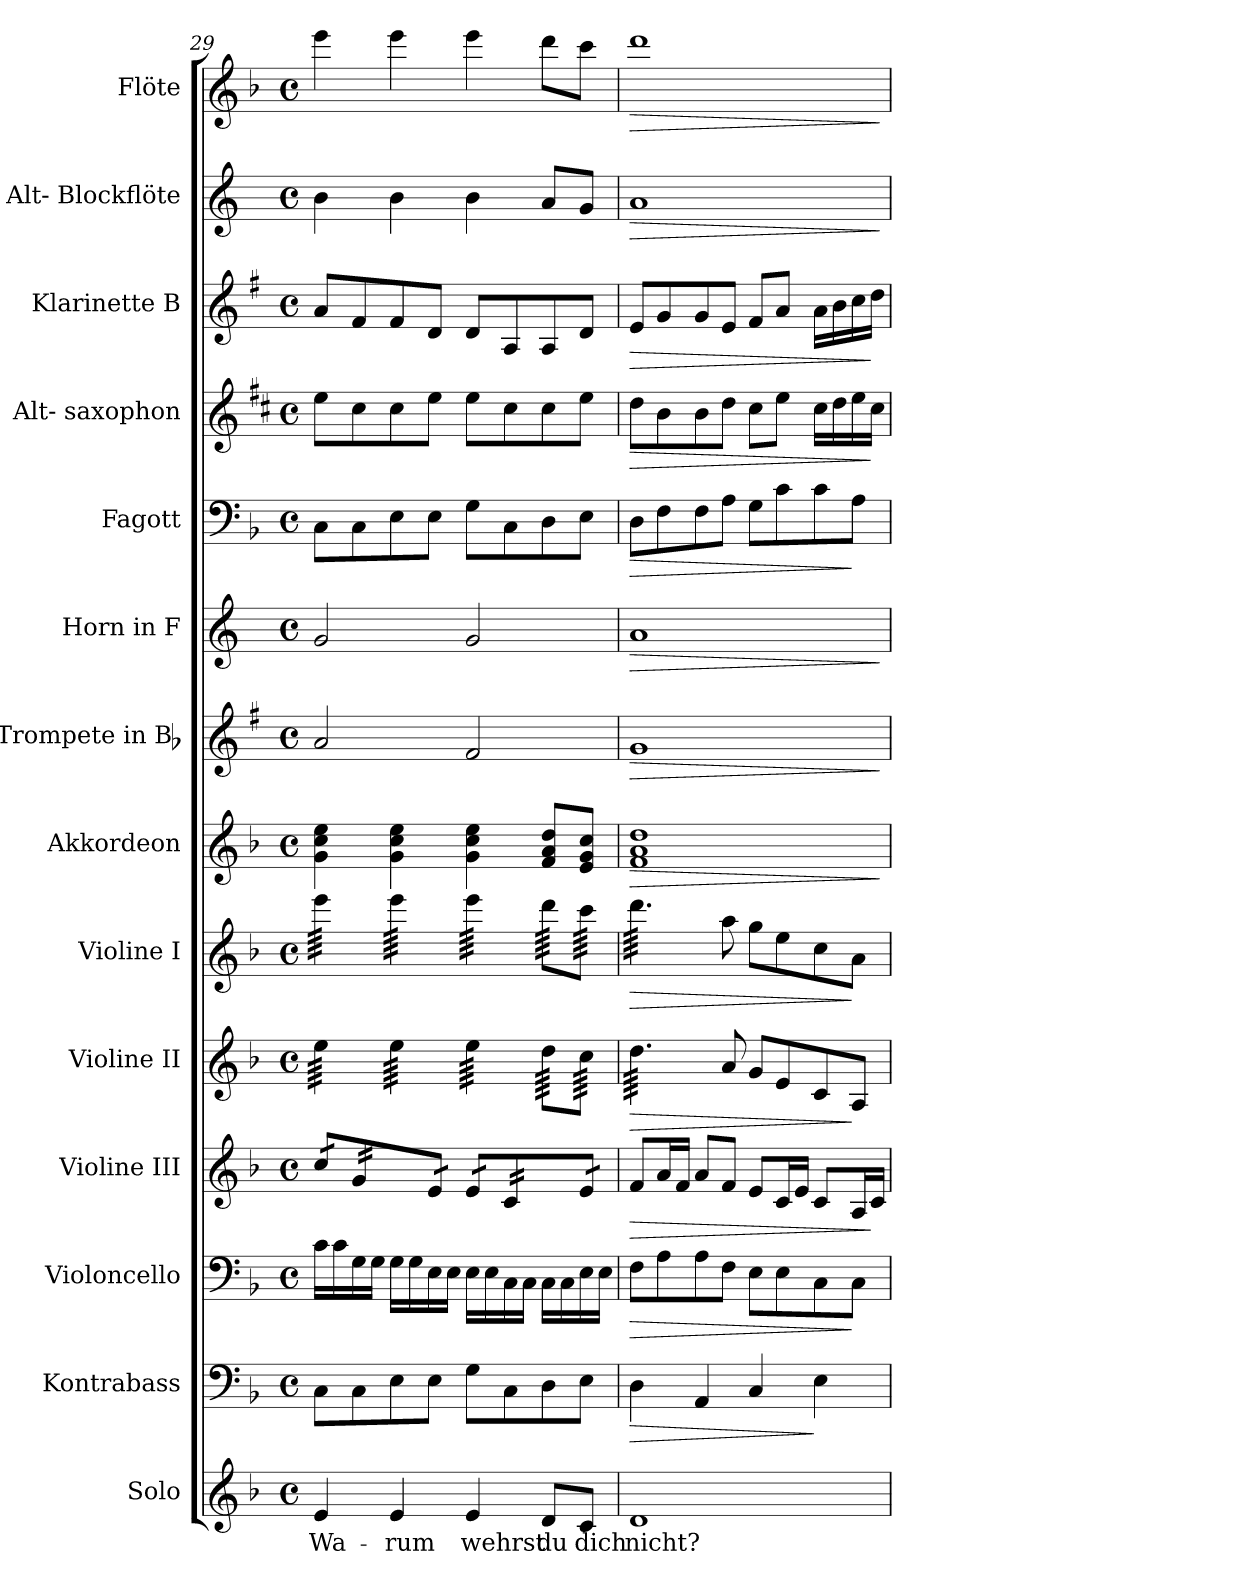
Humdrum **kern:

**kern	**text	**kern	**dynam	**kern	**dynam	**kern	**dynam	**kern	**dynam	**kern	**dynam	**kern	**dynam	**kern	**dynam	**kern	**dynam	**kern	**dynam	**kern	**dynam	**kern	**dynam	**kern	**dynam	**kern	**dynam
*part14	*part14	*part13	*part13	*part12	*part12	*part11	*part11	*part10	*part10	*part9	*part9	*part8	*part8	*part7	*part7	*part6	*part6	*part5	*part5	*part4	*part4	*part3	*part3	*part2	*part2	*part1	*part1
*staff14	*staff14	*staff13	*staff13	*staff12	*staff12	*staff11	*staff11	*staff10	*staff10	*staff9	*staff9	*staff8	*staff8	*staff7	*staff7	*staff6	*staff6	*staff5	*staff5	*staff4	*staff4	*staff3	*staff3	*staff2	*staff2	*staff1	*staff1
*I"Solo	*	*I"Kontrabass	*	*I"Violoncello	*	*I"Violine III	*	*I"Violine II	*	*I"Violine I	*	*I"Akkordeon	*	*I"Trompete in Bb	*	*I"Horn in F	*	*I"Fagott	*	*I"Alt- saxophon	*	*I"Klarinette B	*	*I"Alt- Blockflöte	*	*I"Flöte	*
*I'Solo	*	*I'Kb.	*	*I'Vc.	*	*I'Vln. III	*	*I'Vln. II	*	*I'Vln. I	*	*I'Akk.	*	*I'Tpt.	*	*I'Hn.	*	*I'Fgt.	*	*I'ASax.	*	*I'Kl.	*	*I'ABfl.	*	*I'Fl.	*
*clefG2	*	*clefF4	*	*clefF4	*	*clefG2	*	*clefG2	*	*clefG2	*	*clefG2	*	*clefG2	*	*clefG2	*	*clefF4	*	*clefG2	*	*clefG2	*	*clefG2	*	*clefG2	*
*	*	*ITrd7c12	*	*	*	*	*	*	*	*	*	*	*	*ITrd1c2	*	*ITrd4c7	*	*	*	*ITrd5c9	*	*ITrd1c2	*	*ITrd-3c-5	*	*	*
*k[b-]	*	*k[b-]	*	*k[b-]	*	*k[b-]	*	*k[b-]	*	*k[b-]	*	*k[b-]	*	*k[b-]	*	*k[b-]	*	*k[b-]	*	*k[b-]	*	*k[b-]	*	*k[b-]	*	*k[b-]	*
*d:	*	*d:	*	*d:	*	*d:	*	*d:	*	*d:	*	*d:	*	*d:	*	*d:	*	*d:	*	*d:	*	*d:	*	*d:	*	*d:	*
*M4/4	*	*M4/4	*	*M4/4	*	*M4/4	*	*M4/4	*	*M4/4	*	*M4/4	*	*M4/4	*	*M4/4	*	*M4/4	*	*M4/4	*	*M4/4	*	*M4/4	*	*M4/4	*
*met(c)	*	*met(c)	*	*met(c)	*	*met(c)	*	*met(c)	*	*met(c)	*	*met(c)	*	*met(c)	*	*met(c)	*	*met(c)	*	*met(c)	*	*met(c)	*	*met(c)	*	*met(c)	*
=29	=29	=29	=29	=29	=29	=29	=29	=29	=29	=29	=29	=29	=29	=29	=29	=29	=29	=29	=29	=29	=29	=29	=29	=29	=29	=29	=29
!	!LO:LY:b:color=#000000	!	!	!	!	!	!	!	!	!	!	!	!	!	!	!	!	!	!	!	!	!	!	!	!	!	!
*	*	*	*	*	*	*tremolo	*	*	*	*	*	*	*	*	*	*	*	*	*	*	*	*	*	*	*	*	*
*	*	*	*	*	*	*	*	*tremolo	*	*	*	*	*	*	*	*	*	*	*	*	*	*	*	*	*	*	*
*	*	*	*	*	*	*	*	*	*	*tremolo	*	*	*	*	*	*	*	*	*	*	*	*	*	*	*	*	*
4ei/	Wa-	8CCi\L	.	16ci\LL	.	16cci/LL	.	64eei\LLLL	.	64eeei\LLLL	.	4gi\ 4cci 4eei	.	2gi/	.	2ci/	.	8Ci\L	.	8gi\L	.	8gi/L	.	4eei\	.	4eeei\	.
.	.	.	.	.	.	.	.	64eei\	.	64eeei\	.	.	.	.	.	.	.	.	.	.	.	.	.	.	.	.	.
.	.	.	.	.	.	.	.	64eei\	.	64eeei\	.	.	.	.	.	.	.	.	.	.	.	.	.	.	.	.	.
.	.	.	.	.	.	.	.	64eei\	.	64eeei\	.	.	.	.	.	.	.	.	.	.	.	.	.	.	.	.	.
.	.	.	.	16ci\	.	16cci/	.	64eei\	.	64eeei\	.	.	.	.	.	.	.	.	.	.	.	.	.	.	.	.	.
.	.	.	.	.	.	.	.	64eei\	.	64eeei\	.	.	.	.	.	.	.	.	.	.	.	.	.	.	.	.	.
.	.	.	.	.	.	.	.	64eei\	.	64eeei\	.	.	.	.	.	.	.	.	.	.	.	.	.	.	.	.	.
.	.	.	.	.	.	.	.	64eei\	.	64eeei\	.	.	.	.	.	.	.	.	.	.	.	.	.	.	.	.	.
.	.	8CCi\	.	16Gi\	.	16gi/	.	64eei\	.	64eeei\	.	.	.	.	.	.	.	8Ci\	.	8ei\	.	8ei/	.	.	.	.	.
.	.	.	.	.	.	.	.	64eei\	.	64eeei\	.	.	.	.	.	.	.	.	.	.	.	.	.	.	.	.	.
.	.	.	.	.	.	.	.	64eei\	.	64eeei\	.	.	.	.	.	.	.	.	.	.	.	.	.	.	.	.	.
.	.	.	.	.	.	.	.	64eei\	.	64eeei\	.	.	.	.	.	.	.	.	.	.	.	.	.	.	.	.	.
.	.	.	.	16Gi\JJ	.	16gi/	.	64eei\	.	64eeei\	.	.	.	.	.	.	.	.	.	.	.	.	.	.	.	.	.
.	.	.	.	.	.	.	.	64eei\	.	64eeei\	.	.	.	.	.	.	.	.	.	.	.	.	.	.	.	.	.
.	.	.	.	.	.	.	.	64eei\	.	64eeei\	.	.	.	.	.	.	.	.	.	.	.	.	.	.	.	.	.
.	.	.	.	.	.	.	.	64eei\JJJJ	.	64eeei\JJJJ	.	.	.	.	.	.	.	.	.	.	.	.	.	.	.	.	.
!	!LO:LY:b:color=#000000	!	!	!	!	!	!	!	!	!	!	!	!	!	!	!	!	!	!	!	!	!	!	!	!	!	!
4ei/	-rum	8EEi\	.	16Gi\LL	.	16gi/	.	64eei\LLLL	.	64eeei\LLLL	.	4gi\ 4cci 4eei	.	.	.	.	.	8Ei\	.	8ei\	.	8ei/	.	4eei\	.	4eeei\	.
.	.	.	.	.	.	.	.	64eei\	.	64eeei\	.	.	.	.	.	.	.	.	.	.	.	.	.	.	.	.	.
.	.	.	.	.	.	.	.	64eei\	.	64eeei\	.	.	.	.	.	.	.	.	.	.	.	.	.	.	.	.	.
.	.	.	.	.	.	.	.	64eei\	.	64eeei\	.	.	.	.	.	.	.	.	.	.	.	.	.	.	.	.	.
.	.	.	.	16Gi\	.	16gi/	.	64eei\	.	64eeei\	.	.	.	.	.	.	.	.	.	.	.	.	.	.	.	.	.
.	.	.	.	.	.	.	.	64eei\	.	64eeei\	.	.	.	.	.	.	.	.	.	.	.	.	.	.	.	.	.
.	.	.	.	.	.	.	.	64eei\	.	64eeei\	.	.	.	.	.	.	.	.	.	.	.	.	.	.	.	.	.
.	.	.	.	.	.	.	.	64eei\	.	64eeei\	.	.	.	.	.	.	.	.	.	.	.	.	.	.	.	.	.
.	.	8EEi\J	.	16Ei\	.	16ei/	.	64eei\	.	64eeei\	.	.	.	.	.	.	.	8Ei\J	.	8gi\J	.	8ci/J	.	.	.	.	.
.	.	.	.	.	.	.	.	64eei\	.	64eeei\	.	.	.	.	.	.	.	.	.	.	.	.	.	.	.	.	.
.	.	.	.	.	.	.	.	64eei\	.	64eeei\	.	.	.	.	.	.	.	.	.	.	.	.	.	.	.	.	.
.	.	.	.	.	.	.	.	64eei\	.	64eeei\	.	.	.	.	.	.	.	.	.	.	.	.	.	.	.	.	.
.	.	.	.	16Ei\JJ	.	16ei/JJ	.	64eei\	.	64eeei\	.	.	.	.	.	.	.	.	.	.	.	.	.	.	.	.	.
.	.	.	.	.	.	.	.	64eei\	.	64eeei\	.	.	.	.	.	.	.	.	.	.	.	.	.	.	.	.	.
.	.	.	.	.	.	.	.	64eei\	.	64eeei\	.	.	.	.	.	.	.	.	.	.	.	.	.	.	.	.	.
.	.	.	.	.	.	.	.	64eei\JJJJ	.	64eeei\JJJJ	.	.	.	.	.	.	.	.	.	.	.	.	.	.	.	.	.
!	!LO:LY:b:color=#000000	!	!	!	!	!	!	!	!	!	!	!	!	!	!	!	!	!	!	!	!	!	!	!	!	!	!
4ei/	wehrst	8GGi\L	.	16Ei\LL	.	16ei/LL	.	64eei\LLLL	.	64eeei\LLLL	.	4gi\ 4cci 4eei	.	2ei/	.	2ci/	.	8Gi\L	.	8gi\L	.	8ci/L	.	4eei\	.	4eeei\	.
.	.	.	.	.	.	.	.	64eei\	.	64eeei\	.	.	.	.	.	.	.	.	.	.	.	.	.	.	.	.	.
.	.	.	.	.	.	.	.	64eei\	.	64eeei\	.	.	.	.	.	.	.	.	.	.	.	.	.	.	.	.	.
.	.	.	.	.	.	.	.	64eei\	.	64eeei\	.	.	.	.	.	.	.	.	.	.	.	.	.	.	.	.	.
.	.	.	.	16Ei\	.	16ei/	.	64eei\	.	64eeei\	.	.	.	.	.	.	.	.	.	.	.	.	.	.	.	.	.
.	.	.	.	.	.	.	.	64eei\	.	64eeei\	.	.	.	.	.	.	.	.	.	.	.	.	.	.	.	.	.
.	.	.	.	.	.	.	.	64eei\	.	64eeei\	.	.	.	.	.	.	.	.	.	.	.	.	.	.	.	.	.
.	.	.	.	.	.	.	.	64eei\	.	64eeei\	.	.	.	.	.	.	.	.	.	.	.	.	.	.	.	.	.
.	.	8CCi\	.	16Ci\	.	16ci/	.	64eei\	.	64eeei\	.	.	.	.	.	.	.	8Ci\	.	8ei\	.	8Gi/	.	.	.	.	.
.	.	.	.	.	.	.	.	64eei\	.	64eeei\	.	.	.	.	.	.	.	.	.	.	.	.	.	.	.	.	.
.	.	.	.	.	.	.	.	64eei\	.	64eeei\	.	.	.	.	.	.	.	.	.	.	.	.	.	.	.	.	.
.	.	.	.	.	.	.	.	64eei\	.	64eeei\	.	.	.	.	.	.	.	.	.	.	.	.	.	.	.	.	.
.	.	.	.	16Ci\JJ	.	16ci/	.	64eei\	.	64eeei\	.	.	.	.	.	.	.	.	.	.	.	.	.	.	.	.	.
.	.	.	.	.	.	.	.	64eei\	.	64eeei\	.	.	.	.	.	.	.	.	.	.	.	.	.	.	.	.	.
.	.	.	.	.	.	.	.	64eei\	.	64eeei\	.	.	.	.	.	.	.	.	.	.	.	.	.	.	.	.	.
.	.	.	.	.	.	.	.	64eei\JJJJ	.	64eeei\JJJJ	.	.	.	.	.	.	.	.	.	.	.	.	.	.	.	.	.
!	!LO:LY:b:color=#000000	!	!	!	!	!	!	!	!	!	!	!	!	!	!	!	!	!	!	!	!	!	!	!	!	!	!
8di/L	du	8DDi\	.	16Ci\LL	.	16ci/	.	128ddi\LLLLL	.	128dddi\LLLLL	.	8fi/ 8ai 8ddiL	.	.	.	.	.	8Di\	.	8ei\	.	8Gi/	.	8ddi/L	.	8dddi\L	.
.	.	.	.	.	.	.	.	128ddi\	.	128dddi\	.	.	.	.	.	.	.	.	.	.	.	.	.	.	.	.	.
.	.	.	.	.	.	.	.	128ddi\	.	128dddi\	.	.	.	.	.	.	.	.	.	.	.	.	.	.	.	.	.
.	.	.	.	.	.	.	.	128ddi\	.	128dddi\	.	.	.	.	.	.	.	.	.	.	.	.	.	.	.	.	.
.	.	.	.	.	.	.	.	128ddi\	.	128dddi\	.	.	.	.	.	.	.	.	.	.	.	.	.	.	.	.	.
.	.	.	.	.	.	.	.	128ddi\	.	128dddi\	.	.	.	.	.	.	.	.	.	.	.	.	.	.	.	.	.
.	.	.	.	.	.	.	.	128ddi\	.	128dddi\	.	.	.	.	.	.	.	.	.	.	.	.	.	.	.	.	.
.	.	.	.	.	.	.	.	128ddi\	.	128dddi\	.	.	.	.	.	.	.	.	.	.	.	.	.	.	.	.	.
.	.	.	.	16Ci\	.	16ci/	.	128ddi\	.	128dddi\	.	.	.	.	.	.	.	.	.	.	.	.	.	.	.	.	.
.	.	.	.	.	.	.	.	128ddi\	.	128dddi\	.	.	.	.	.	.	.	.	.	.	.	.	.	.	.	.	.
.	.	.	.	.	.	.	.	128ddi\	.	128dddi\	.	.	.	.	.	.	.	.	.	.	.	.	.	.	.	.	.
.	.	.	.	.	.	.	.	128ddi\	.	128dddi\	.	.	.	.	.	.	.	.	.	.	.	.	.	.	.	.	.
.	.	.	.	.	.	.	.	128ddi\	.	128dddi\	.	.	.	.	.	.	.	.	.	.	.	.	.	.	.	.	.
.	.	.	.	.	.	.	.	128ddi\	.	128dddi\	.	.	.	.	.	.	.	.	.	.	.	.	.	.	.	.	.
.	.	.	.	.	.	.	.	128ddi\	.	128dddi\	.	.	.	.	.	.	.	.	.	.	.	.	.	.	.	.	.
.	.	.	.	.	.	.	.	128ddi\	.	128dddi\	.	.	.	.	.	.	.	.	.	.	.	.	.	.	.	.	.
!	!LO:LY:b:color=#000000	!	!	!	!	!	!	!	!	!	!	!	!	!	!	!	!	!	!	!	!	!	!	!	!	!	!
8ci/J	dich	8EEi\J	.	16Ei\	.	16ei/	.	128cci\	.	128ccci\	.	8ei/ 8gi 8cciJ	.	.	.	.	.	8Ei\J	.	8gi\J	.	8ci/J	.	8cci/J	.	8ccci\J	.
.	.	.	.	.	.	.	.	128cci\	.	128ccci\	.	.	.	.	.	.	.	.	.	.	.	.	.	.	.	.	.
.	.	.	.	.	.	.	.	128cci\	.	128ccci\	.	.	.	.	.	.	.	.	.	.	.	.	.	.	.	.	.
.	.	.	.	.	.	.	.	128cci\	.	128ccci\	.	.	.	.	.	.	.	.	.	.	.	.	.	.	.	.	.
.	.	.	.	.	.	.	.	128cci\	.	128ccci\	.	.	.	.	.	.	.	.	.	.	.	.	.	.	.	.	.
.	.	.	.	.	.	.	.	128cci\	.	128ccci\	.	.	.	.	.	.	.	.	.	.	.	.	.	.	.	.	.
.	.	.	.	.	.	.	.	128cci\	.	128ccci\	.	.	.	.	.	.	.	.	.	.	.	.	.	.	.	.	.
.	.	.	.	.	.	.	.	128cci\	.	128ccci\	.	.	.	.	.	.	.	.	.	.	.	.	.	.	.	.	.
.	.	.	.	16Ei\JJ	.	16ei/JJ	.	128cci\	.	128ccci\	.	.	.	.	.	.	.	.	.	.	.	.	.	.	.	.	.
*	*	*	*	*	*	*Xtremolo	*	*	*	*	*	*	*	*	*	*	*	*	*	*	*	*	*	*	*	*	*
.	.	.	.	.	.	.	.	128cci\	.	128ccci\	.	.	.	.	.	.	.	.	.	.	.	.	.	.	.	.	.
.	.	.	.	.	.	.	.	128cci\	.	128ccci\	.	.	.	.	.	.	.	.	.	.	.	.	.	.	.	.	.
.	.	.	.	.	.	.	.	128cci\	.	128ccci\	.	.	.	.	.	.	.	.	.	.	.	.	.	.	.	.	.
.	.	.	.	.	.	.	.	128cci\	.	128ccci\	.	.	.	.	.	.	.	.	.	.	.	.	.	.	.	.	.
.	.	.	.	.	.	.	.	128cci\	.	128ccci\	.	.	.	.	.	.	.	.	.	.	.	.	.	.	.	.	.
.	.	.	.	.	.	.	.	128cci\	.	128ccci\	.	.	.	.	.	.	.	.	.	.	.	.	.	.	.	.	.
.	.	.	.	.	.	.	.	128cci\JJJJJ	.	128ccci\JJJJJ	.	.	.	.	.	.	.	.	.	.	.	.	.	.	.	.	.
=30	=30	=30	=30	=30	=30	=30	=30	=30	=30	=30	=30	=30	=30	=30	=30	=30	=30	=30	=30	=30	=30	=30	=30	=30	=30	=30	=30
!	!LO:LY:b:color=#000000	!	!LO:HP:b	!	!LO:HP:b	!	!LO:HP:b	!	!LO:HP:b	!	!LO:HP:b	!	!LO:HP:b	!	!LO:HP:b	!	!LO:HP:b	!	!LO:HP:b	!	!LO:HP:b	!	!LO:HP:b	!	!LO:HP:b	!	!LO:HP:b
1di	nicht?	4DDi\	>	8Fi\L	>	8fi/L	>	64ddi\LLLL	>	64dddi\LLLL	>	1fi 1ai 1ddi	>	1fi	>	1di	>	8Di\L	>	8fi\L	>	8di/L	>	1ddi	>	1dddi	>
.	.	.	.	.	.	.	.	64ddi\	.	64dddi\	.	.	.	.	.	.	.	.	.	.	.	.	.	.	.	.	.
.	.	.	.	.	.	.	.	64ddi\	.	64dddi\	.	.	.	.	.	.	.	.	.	.	.	.	.	.	.	.	.
.	.	.	.	.	.	.	.	64ddi\	.	64dddi\	.	.	.	.	.	.	.	.	.	.	.	.	.	.	.	.	.
.	.	.	.	.	.	.	.	64ddi\	.	64dddi\	.	.	.	.	.	.	.	.	.	.	.	.	.	.	.	.	.
.	.	.	.	.	.	.	.	64ddi\	.	64dddi\	.	.	.	.	.	.	.	.	.	.	.	.	.	.	.	.	.
.	.	.	.	.	.	.	.	64ddi\	.	64dddi\	.	.	.	.	.	.	.	.	.	.	.	.	.	.	.	.	.
.	.	.	.	.	.	.	.	64ddi\	.	64dddi\	.	.	.	.	.	.	.	.	.	.	.	.	.	.	.	.	.
.	.	.	.	8Ai\	.	16ai/L	.	64ddi\	.	64dddi\	.	.	.	.	.	.	.	8Fi\	.	8di\	.	8fi/	.	.	.	.	.
.	.	.	.	.	.	.	.	64ddi\	.	64dddi\	.	.	.	.	.	.	.	.	.	.	.	.	.	.	.	.	.
.	.	.	.	.	.	.	.	64ddi\	.	64dddi\	.	.	.	.	.	.	.	.	.	.	.	.	.	.	.	.	.
.	.	.	.	.	.	.	.	64ddi\	.	64dddi\	.	.	.	.	.	.	.	.	.	.	.	.	.	.	.	.	.
.	.	.	.	.	.	16fi/JJ	.	64ddi\	.	64dddi\	.	.	.	.	.	.	.	.	.	.	.	.	.	.	.	.	.
.	.	.	.	.	.	.	.	64ddi\	.	64dddi\	.	.	.	.	.	.	.	.	.	.	.	.	.	.	.	.	.
.	.	.	.	.	.	.	.	64ddi\	.	64dddi\	.	.	.	.	.	.	.	.	.	.	.	.	.	.	.	.	.
.	.	.	.	.	.	.	.	64ddi\	.	64dddi\	.	.	.	.	.	.	.	.	.	.	.	.	.	.	.	.	.
.	.	4AAAi/	.	8Ai\	.	8ai/L	.	64ddi\	.	64dddi\	.	.	.	.	.	.	.	8Fi\	.	8di\	.	8fi/	.	.	.	.	.
.	.	.	.	.	.	.	.	64ddi\	.	64dddi\	.	.	.	.	.	.	.	.	.	.	.	.	.	.	.	.	.
.	.	.	.	.	.	.	.	64ddi\	.	64dddi\	.	.	.	.	.	.	.	.	.	.	.	.	.	.	.	.	.
.	.	.	.	.	.	.	.	64ddi\	.	64dddi\	.	.	.	.	.	.	.	.	.	.	.	.	.	.	.	.	.
.	.	.	.	.	.	.	.	64ddi\	.	64dddi\	.	.	.	.	.	.	.	.	.	.	.	.	.	.	.	.	.
.	.	.	.	.	.	.	.	64ddi\	.	64dddi\	.	.	.	.	.	.	.	.	.	.	.	.	.	.	.	.	.
.	.	.	.	.	.	.	.	64ddi\	.	64dddi\	.	.	.	.	.	.	.	.	.	.	.	.	.	.	.	.	.
.	.	.	.	.	.	.	.	64ddi\JJJJ	.	64dddi\JJJJ	.	.	.	.	.	.	.	.	.	.	.	.	.	.	.	.	.
*	*	*	*	*	*	*	*	*	*	*Xtremolo	*	*	*	*	*	*	*	*	*	*	*	*	*	*	*	*	*
*	*	*	*	*	*	*	*	*Xtremolo	*	*	*	*	*	*	*	*	*	*	*	*	*	*	*	*	*	*	*
.	.	.	.	8Fi\J	.	8fi/J	.	8ai/	.	8aai\	.	.	.	.	.	.	.	8Ai\J	.	8fi\J	.	8di/J	.	.	.	.	.
.	.	4CCi/	.	8Ei\L	.	8ei/L	.	8gi/L	.	8ggi\L	.	.	.	.	.	.	.	8Gi\L	.	8ei\L	.	8ei/L	.	.	.	.	.
.	.	.	.	8Ei\	.	16ci/L	.	8ei/	.	8eei\	.	.	.	.	.	.	.	8ci\	.	8gi\J	.	8gi/J	.	.	.	.	.
.	.	.	.	.	.	16ei/JJ	.	.	.	.	.	.	.	.	.	.	.	.	.	.	.	.	.	.	.	.	.
.	.	4EEi\	]	8Ci\	.	8ci/L	.	8ci/	.	8cci\	.	.	.	.	.	.	.	8ci\	.	16ei\LL	.	16gi\LL	.	.	.	.	.
.	.	.	.	.	.	.	.	.	.	.	.	.	.	.	.	.	.	.	.	16fi\	.	16ai\	.	.	.	.	.
.	.	.	.	8Ci\J	]	16Ai/L	.	8Ai/J	]	8ai\J	]	.	.	.	.	.	.	8Ai\J	]	16gi\	.	16b-i\	.	.	.	.	.
.	.	.	.	.	.	16ci/JJ	]	.	.	.	.	.	.	.	.	.	.	.	.	16ei\JJ	]	16cci\JJ	]	.	.	.	.
.	.	.	.	.	.	.	.	.	.	.	.	.	]	.	]	.	]	.	.	.	.	.	.	.	]	.	]
=	=	=	=	=	=	=	=	=	=	=	=	=	=	=	=	=	=	=	=	=	=	=	=	=	=	=	=
*-	*-	*-	*-	*-	*-	*-	*-	*-	*-	*-	*-	*-	*-	*-	*-	*-	*-	*-	*-	*-	*-	*-	*-	*-	*-	*-	*-
